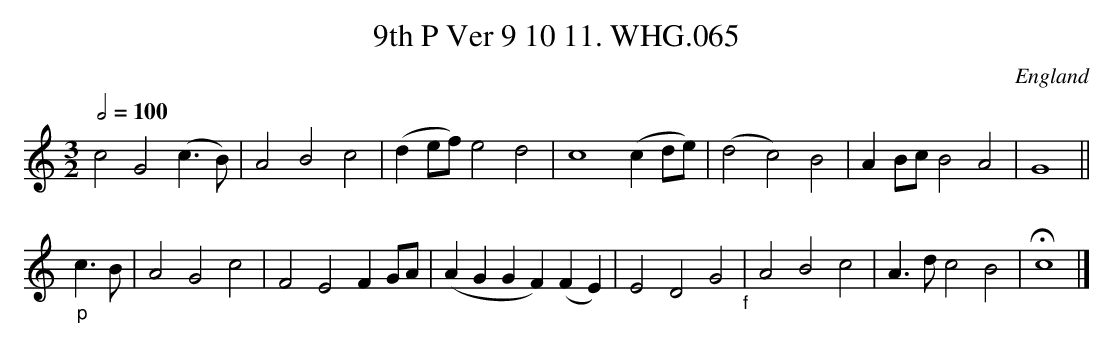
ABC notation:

X:1
T:9th P Ver 9 10 11. WHG.065
O:England
M:3/2
L:1/4
Q:1/2=100
K:C major
c2G2 (c>B)|A2B2 c2|(de/f/) e2d2|c4 (cd/e/)|\
(d2c2) B2|AB/c/ B2A2|G4||
"_p"c>B|A2G2 c2|F2E2 FG/A/|(AG GF) (FE)|\
E2D2 G2"_f"|A2B2 c2|A>d c2B2|Hc4|]
